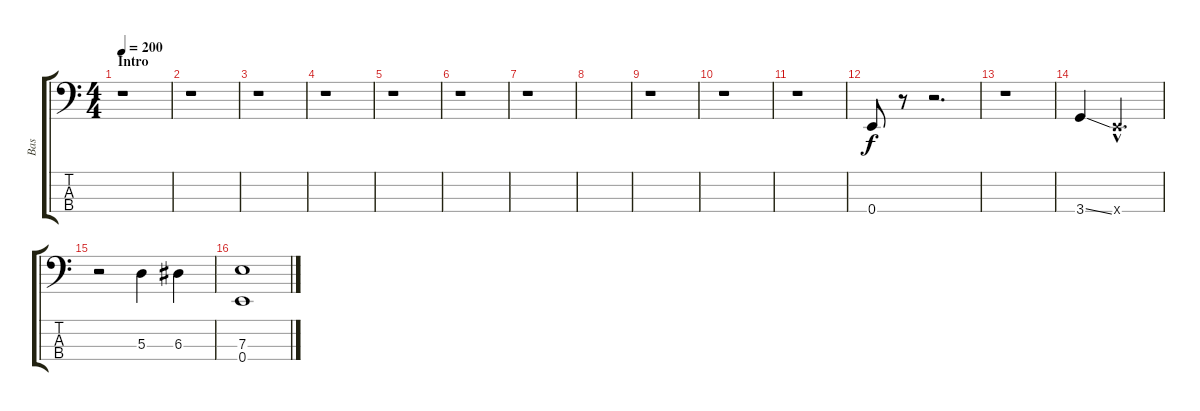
\track ("Bas" "Bas") {instrument electricbasspick}
\staff {score tabs}
\tuning (G2 D2 A1 E1) {hide}
\ts (4 4)
\section ("" "Intro")
\tempo 200
\clef f4
\ks c
r.1{dy f instrument electricbasspick} |
r.1 |
r.1 |
r.1 |
r.1 |
r.1 |
r.1 |
|
r.1 |
r.1 |
r.1 |
0.4.8 r.8 r.2{d} |
r.1 |
3.4{ss}.4 0.4{hac x}.2{d} |
r.2 5.3.4 6.3.4 |
(7.3 0.4).1
